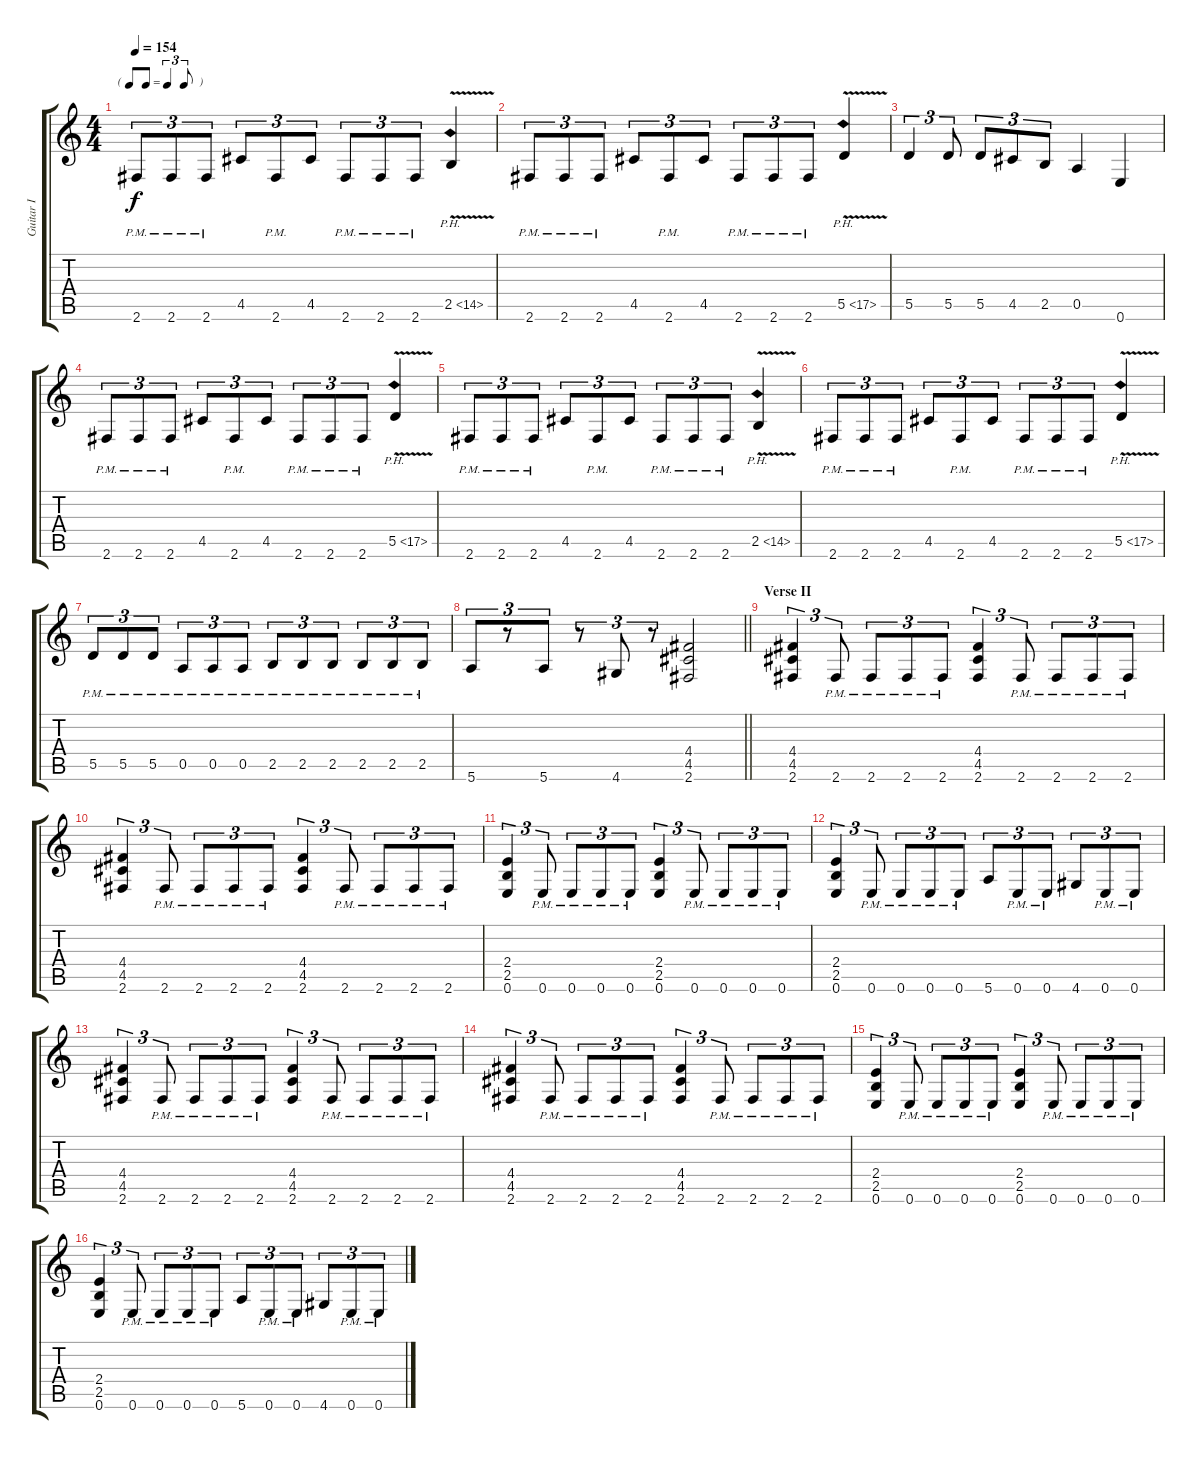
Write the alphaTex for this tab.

\track ("Guitar I" "Guitar I") {instrument overdrivenguitar}
\staff {score tabs}
\tuning (E4 B3 G3 D3 A2 E2) {hide}
\ts (4 4)
\tf triplet8th
\tempo 154
\clef g2
\ks c
2.6{pm}.8{tu (3 2) dy f} 2.6{pm}.8{tu (3 2)} 2.6{pm}.8{tu (3 2)} 4.5.8{tu (3 2)} 2.6{pm}.8{tu (3 2)} 4.5.8{tu (3 2)} 2.6{pm}.8{tu (3 2)} 2.6{pm}.8{tu (3 2)} 2.6{pm}.8{tu (3 2)} 2.5{ph 12 v}.4 |
2.6{pm}.8{tu (3 2)} 2.6{pm}.8{tu (3 2)} 2.6{pm}.8{tu (3 2)} 4.5.8{tu (3 2)} 2.6{pm}.8{tu (3 2)} 4.5.8{tu (3 2)} 2.6{pm}.8{tu (3 2)} 2.6{pm}.8{tu (3 2)} 2.6{pm}.8{tu (3 2)} 5.5{ph 12 v}.4 |
5.5.4{tu (3 2)} 5.5.8{tu (3 2)} 5.5.8{tu (3 2)} 4.5.8{tu (3 2)} 2.5.8{tu (3 2)} 0.5.4 0.6.4 |
2.6{pm}.8{tu (3 2)} 2.6{pm}.8{tu (3 2)} 2.6{pm}.8{tu (3 2)} 4.5.8{tu (3 2)} 2.6{pm}.8{tu (3 2)} 4.5.8{tu (3 2)} 2.6{pm}.8{tu (3 2)} 2.6{pm}.8{tu (3 2)} 2.6{pm}.8{tu (3 2)} 5.5{ph 12 v}.4 |
2.6{pm}.8{tu (3 2)} 2.6{pm}.8{tu (3 2)} 2.6{pm}.8{tu (3 2)} 4.5.8{tu (3 2)} 2.6{pm}.8{tu (3 2)} 4.5.8{tu (3 2)} 2.6{pm}.8{tu (3 2)} 2.6{pm}.8{tu (3 2)} 2.6{pm}.8{tu (3 2)} 2.5{ph 12 v}.4 |
2.6{pm}.8{tu (3 2)} 2.6{pm}.8{tu (3 2)} 2.6{pm}.8{tu (3 2)} 4.5.8{tu (3 2)} 2.6{pm}.8{tu (3 2)} 4.5.8{tu (3 2)} 2.6{pm}.8{tu (3 2)} 2.6{pm}.8{tu (3 2)} 2.6{pm}.8{tu (3 2)} 5.5{ph 12 v}.4 |
5.5{pm}.8{tu (3 2)} 5.5{pm}.8{tu (3 2)} 5.5{pm}.8{tu (3 2)} 0.5{pm}.8{tu (3 2)} 0.5{pm}.8{tu (3 2)} 0.5{pm}.8{tu (3 2)} 2.5{pm}.8{tu (3 2)} 2.5{pm}.8{tu (3 2)} 2.5{pm}.8{tu (3 2)} 2.5{pm}.8{tu (3 2)} 2.5{pm}.8{tu (3 2)} 2.5{pm}.8{tu (3 2)} |
\barLineRight lightlight
5.6.8{tu (3 2)} r.8{tu (3 2)} 5.6.8{tu (3 2)} r.8{tu (3 2)} 4.6.8{tu (3 2)} r.8{tu (3 2)} (4.4 4.5 2.6).2 |
\section ("" "Verse II")
(4.4 4.5 2.6).4{tu (3 2)} 2.6{pm}.8{tu (3 2)} 2.6{pm}.8{tu (3 2)} 2.6{pm}.8{tu (3 2)} 2.6{pm}.8{tu (3 2)} (4.4 4.5 2.6).4{tu (3 2)} 2.6{pm}.8{tu (3 2)} 2.6{pm}.8{tu (3 2)} 2.6{pm}.8{tu (3 2)} 2.6{pm}.8{tu (3 2)} |
(4.4 4.5 2.6).4{tu (3 2)} 2.6{pm}.8{tu (3 2)} 2.6{pm}.8{tu (3 2)} 2.6{pm}.8{tu (3 2)} 2.6{pm}.8{tu (3 2)} (4.4 4.5 2.6).4{tu (3 2)} 2.6{pm}.8{tu (3 2)} 2.6{pm}.8{tu (3 2)} 2.6{pm}.8{tu (3 2)} 2.6{pm}.8{tu (3 2)} |
(2.4 2.5 0.6).4{tu (3 2)} 0.6{pm}.8{tu (3 2)} 0.6{pm}.8{tu (3 2)} 0.6{pm}.8{tu (3 2)} 0.6{pm}.8{tu (3 2)} (2.4 2.5 0.6).4{tu (3 2)} 0.6{pm}.8{tu (3 2)} 0.6{pm}.8{tu (3 2)} 0.6{pm}.8{tu (3 2)} 0.6{pm}.8{tu (3 2)} |
(2.4 2.5 0.6).4{tu (3 2)} 0.6{pm}.8{tu (3 2)} 0.6{pm}.8{tu (3 2)} 0.6{pm}.8{tu (3 2)} 0.6{pm}.8{tu (3 2)} 5.6.8{tu (3 2)} 0.6{pm}.8{tu (3 2)} 0.6{pm}.8{tu (3 2)} 4.6.8{tu (3 2)} 0.6{pm}.8{tu (3 2)} 0.6{pm}.8{tu (3 2)} |
(4.4 4.5 2.6).4{tu (3 2)} 2.6{pm}.8{tu (3 2)} 2.6{pm}.8{tu (3 2)} 2.6{pm}.8{tu (3 2)} 2.6{pm}.8{tu (3 2)} (4.4 4.5 2.6).4{tu (3 2)} 2.6{pm}.8{tu (3 2)} 2.6{pm}.8{tu (3 2)} 2.6{pm}.8{tu (3 2)} 2.6{pm}.8{tu (3 2)} |
(4.4 4.5 2.6).4{tu (3 2)} 2.6{pm}.8{tu (3 2)} 2.6{pm}.8{tu (3 2)} 2.6{pm}.8{tu (3 2)} 2.6{pm}.8{tu (3 2)} (4.4 4.5 2.6).4{tu (3 2)} 2.6{pm}.8{tu (3 2)} 2.6{pm}.8{tu (3 2)} 2.6{pm}.8{tu (3 2)} 2.6{pm}.8{tu (3 2)} |
(2.4 2.5 0.6).4{tu (3 2)} 0.6{pm}.8{tu (3 2)} 0.6{pm}.8{tu (3 2)} 0.6{pm}.8{tu (3 2)} 0.6{pm}.8{tu (3 2)} (2.4 2.5 0.6).4{tu (3 2)} 0.6{pm}.8{tu (3 2)} 0.6{pm}.8{tu (3 2)} 0.6{pm}.8{tu (3 2)} 0.6{pm}.8{tu (3 2)} |
(2.4 2.5 0.6).4{tu (3 2)} 0.6{pm}.8{tu (3 2)} 0.6{pm}.8{tu (3 2)} 0.6{pm}.8{tu (3 2)} 0.6{pm}.8{tu (3 2)} 5.6.8{tu (3 2)} 0.6{pm}.8{tu (3 2)} 0.6{pm}.8{tu (3 2)} 4.6.8{tu (3 2)} 0.6{pm}.8{tu (3 2)} 0.6{pm}.8{tu (3 2)}
